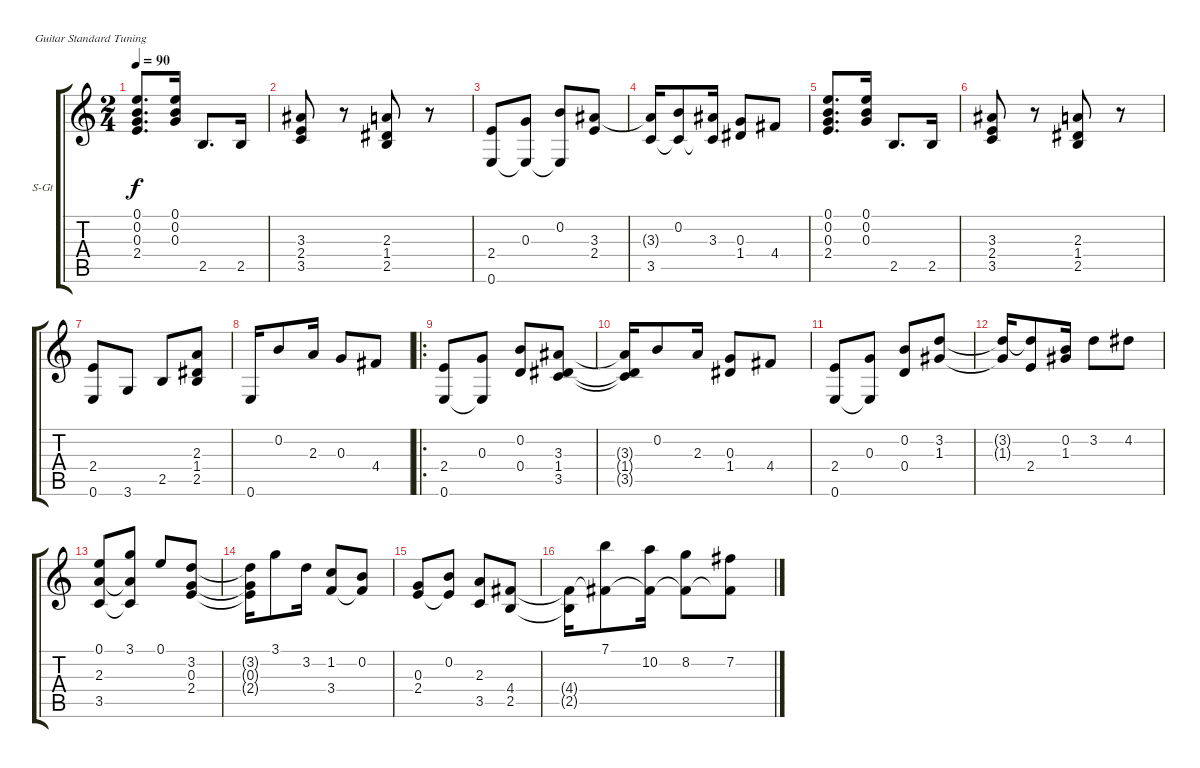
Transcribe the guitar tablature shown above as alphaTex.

\bracketExtendMode groupsimilarinstruments
\firstSystemTrackNameOrientation horizontal
\otherSystemsTrackNameOrientation horizontal
\track ("Piste 1" "S-Gt") {instrument acousticguitarsteel}
\staff {score tabs}
\tuning (E4 B3 G3 D3 A2 E2)
\ts (2 4)
\tempo 90
\clef g2
\ks c
(0.1 0.2 0.3 2.4).8{d dy f instrument acousticguitarsteel} (0.1 0.2 0.3).16 2.5.8{d} 2.5.16 |
(3.3 2.4 3.5).8 r.8 (2.3 1.4 2.5).8 r.8 |
(2.4 0.6).8 (0.3 0.6{t}).8 (0.2 0.6{t}).8 (3.3 2.4).8 |
(3.3{t} 3.5).16 (0.2 3.5{t}).8 (3.3 3.5{t}).16 (0.3 1.4).8 4.4.8 |
(0.1 0.2 0.3 2.4).8{d} (0.1 0.2 0.3).16 2.5.8{d} 2.5.16 |
(3.3 2.4 3.5).8 r.8 (2.3 1.4 2.5).8 r.8 |
(2.4 0.6).8 3.6.8 2.5.8 (2.3 1.4 2.5).8 |
0.6.16 0.2.8 2.3.16 0.3.8 4.4.8 |
\ro
(2.4 0.6).8 (0.3 0.6{t}).8 (0.2 0.4).8 (3.3 1.4 3.5).8 |
(3.3{t} 1.4{t} 3.5{t}).16 0.2.8 2.3.16 (0.3 1.4).8 4.4.8 |
(2.4 0.6).8 (0.3 0.6{t}).8 (0.2 0.4).8 (3.2 1.3).8 |
(1.3{t} 3.2{t}).16 (3.2{t} 2.4).8 (0.2 1.3).16 3.2.8 4.2.8 |
(0.1 2.3 3.5).8 (3.1 2.3{t} 3.5{t}).8 0.1.8 (3.2 0.3 2.4).8 |
(3.2{t} 0.3{t} 2.4{t}).16 3.1.8 3.2.16 (1.2 3.4).8 (0.2 3.4{t}).8 |
(0.3 2.4).8 (0.2 2.4{t}).8 (2.3 3.5).8 (4.4 2.5).8 |
(4.4{t} 2.5{t}).16 (7.1 4.4{t}).8 (10.2 4.4{t}).16 (8.2 4.4{t}).8 (7.2 4.4{t}).8
